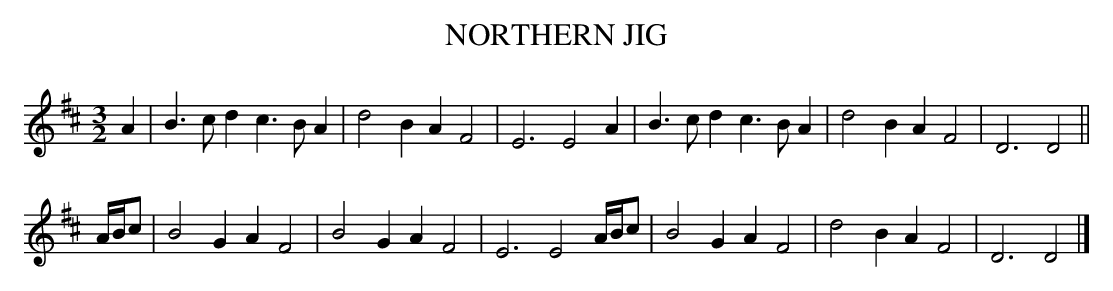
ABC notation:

X:1
T:NORTHERN JIG
M:3/2
L:1/8
K:D
A2 \
| B3 c d2 c3 B A2 | d4 B2 A2 F4 | E6 E4 A2 |\
B3 c d2 c3 B A2 | d4 B2 A2 F4 | D6 D4 ||
A/2B/2c | B4 G2 A2 F4 | B4 G2 A2 F4 | E6 E4 A/2B/2c |\
B4 G2 A2 F4 | d4 B2 A2 F4 | D6 D4 |]
